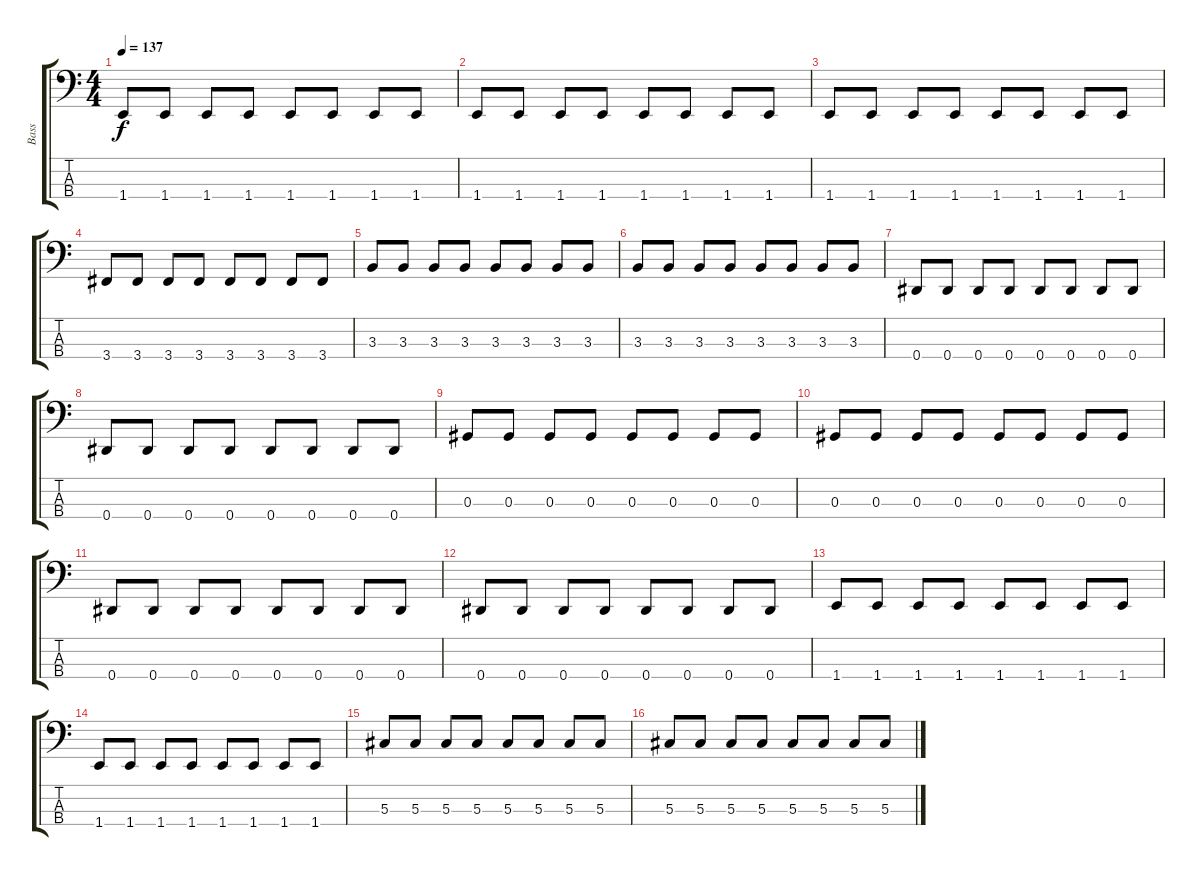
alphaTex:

\track ("Bass" "Bass") {instrument electricbassfinger}
\staff {score tabs}
\tuning (Gb2 Db2 Ab1 Eb1) {hide}
\ts (4 4)
\tempo 137
\clef f4
\ks c
1.4.8{dy f} 1.4.8 1.4.8 1.4.8 1.4.8 1.4.8 1.4.8 1.4.8 |
1.4.8 1.4.8 1.4.8 1.4.8 1.4.8 1.4.8 1.4.8 1.4.8 |
1.4.8 1.4.8 1.4.8 1.4.8 1.4.8 1.4.8 1.4.8 1.4.8 |
3.4.8 3.4.8 3.4.8 3.4.8 3.4.8 3.4.8 3.4.8 3.4.8 |
3.3.8 3.3.8 3.3.8 3.3.8 3.3.8 3.3.8 3.3.8 3.3.8 |
3.3.8 3.3.8 3.3.8 3.3.8 3.3.8 3.3.8 3.3.8 3.3.8 |
0.4.8 0.4.8 0.4.8 0.4.8 0.4.8 0.4.8 0.4.8 0.4.8 |
0.4.8 0.4.8 0.4.8 0.4.8 0.4.8 0.4.8 0.4.8 0.4.8 |
0.3.8 0.3.8 0.3.8 0.3.8 0.3.8 0.3.8 0.3.8 0.3.8 |
0.3.8 0.3.8 0.3.8 0.3.8 0.3.8 0.3.8 0.3.8 0.3.8 |
0.4.8 0.4.8 0.4.8 0.4.8 0.4.8 0.4.8 0.4.8 0.4.8 |
0.4.8 0.4.8 0.4.8 0.4.8 0.4.8 0.4.8 0.4.8 0.4.8 |
1.4.8 1.4.8 1.4.8 1.4.8 1.4.8 1.4.8 1.4.8 1.4.8 |
1.4.8 1.4.8 1.4.8 1.4.8 1.4.8 1.4.8 1.4.8 1.4.8 |
5.3.8 5.3.8 5.3.8 5.3.8 5.3.8 5.3.8 5.3.8 5.3.8 |
5.3.8 5.3.8 5.3.8 5.3.8 5.3.8 5.3.8 5.3.8 5.3.8
